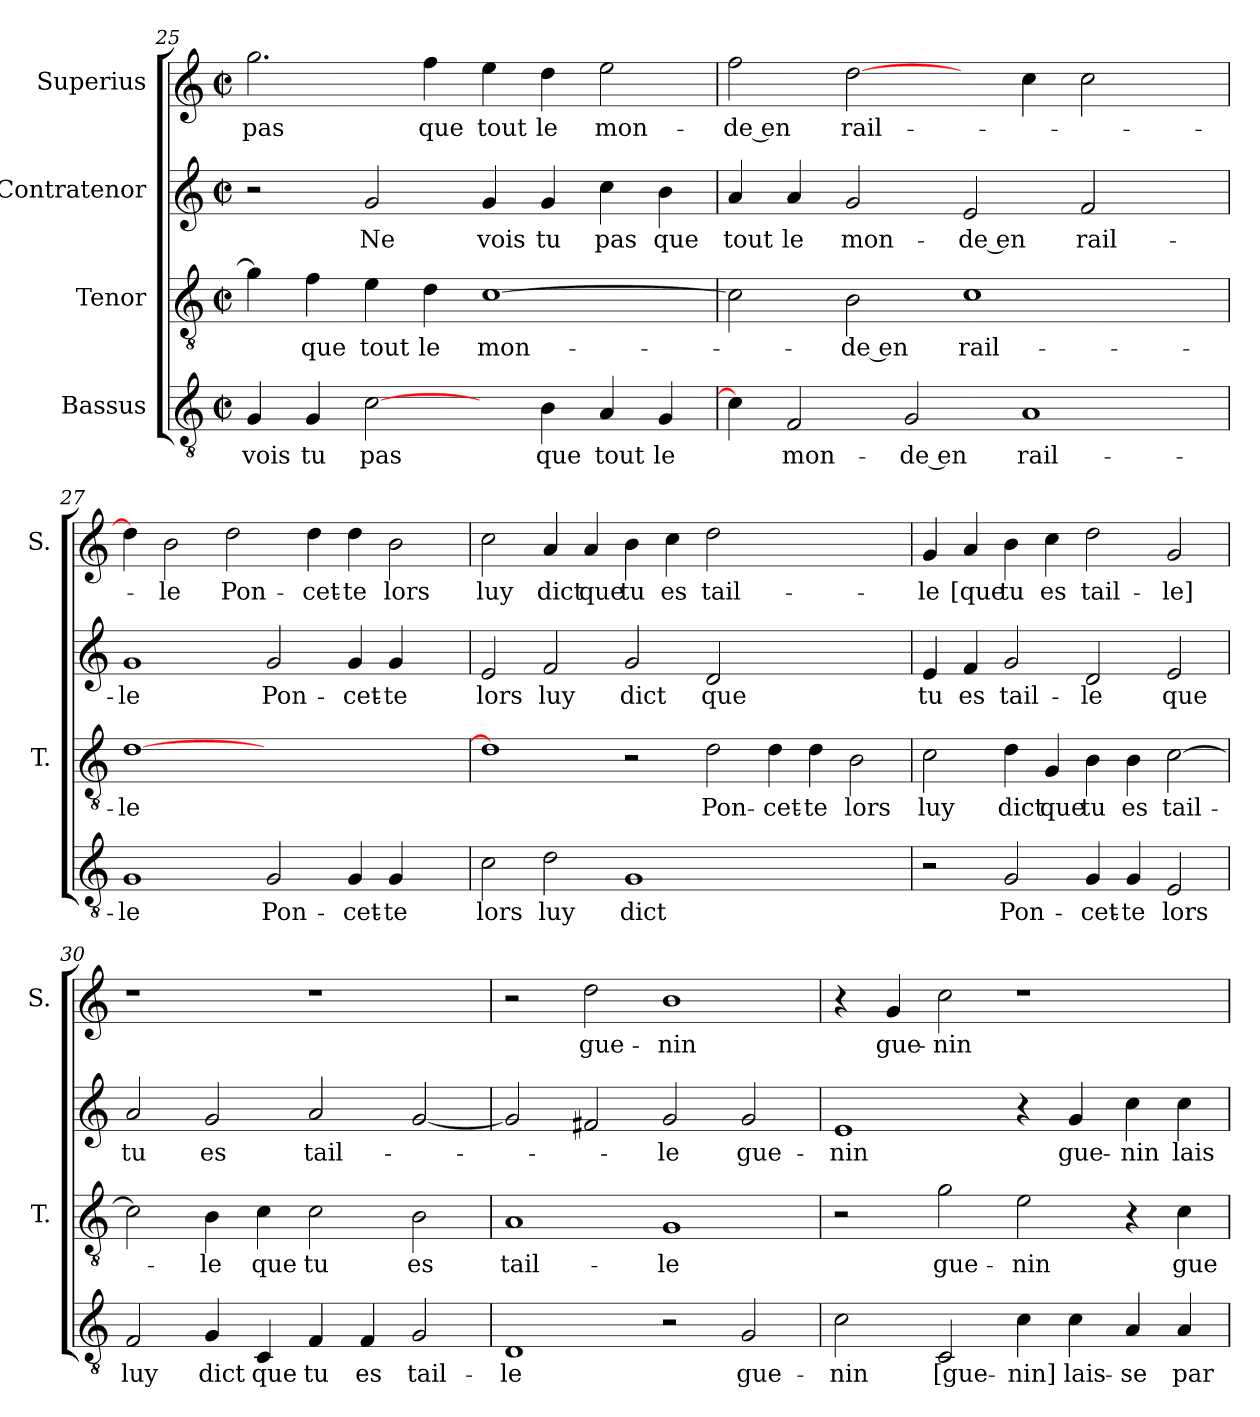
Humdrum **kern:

**kern	**text	**kern	**text	**kern	**text	**kern	**text
*part4	*part4	*part3	*part3	*part2	*part2	*part1	*part1
*staff4	*staff4	*staff3	*staff3	*staff2	*staff2	*staff1	*staff1
*I"Bassus	*	*I"Tenor	*	*I"Contratenor	*	*I"Superius	*
*	*	*I'T.	*	*	*	*I'S.	*
!!LO:PB:g=z
*clefGv2	*	*clefGv2	*	*clefG2	*	*clefG2	*
*k[]	*	*k[]	*	*k[]	*	*k[]	*
*C:	*	*C:	*	*C:	*	*C:	*
*M2/2	*	*M2/2	*	*M2/2	*	*M2/2	*
*met(c|)	*	*met(c|)	*	*met(c|)	*	*met(c|)	*
=25	=25	=25	=25	=25	=25	=25	=25
4G/	vois	4g\]	.	2r	.	2.gg\	pas
4G/	tu	4f\	que	.	.	.	.
[2c\	pas	4e\	tout	2g/	Ne	.	.
.	.	4d\	le	.	.	4ff\	que
4ryy	.	[1c\	mon-	4g/	vois	4ee\	tout
4B\	que	.	.	4g/	tu	4dd\	le
4A/	tout	.	.	4cc\	pas	2ee\	mon-
4G/	le	.	.	4b\	que	.	.
=26	=26	=26	=26	=26	=26	=26	=26
4c\]	.	2c\]	.	4a/	tout	2ff\	-de en
2F/	mon-	.	.	4a/	le	.	.
.	.	2B\	-de en	2g/	mon-	[2dd\	rail-
2G/	-de en	.	.	.	.	.	.
.	.	1c\	rail-	2e/	-de en	4ryy	.
1A/	rail-	.	.	.	.	4cc\	.
.	.	.	.	2f/	rail-	2cc\	.
.	.	4ryy	.	4ryy	.	4ryy	.
=27	=27	=27	=27	=27	=27	=27	=27
1G/	-le	[1d\	-le	1g/	-le	4dd\]	.
.	.	.	.	.	.	2b\	-le
.	.	.	.	.	.	2dd\	Pon-
2G/	Pon-	1ryy	.	2g/	Pon-	.	.
.	.	.	.	.	.	4dd\	-cet-
4G/	-cet-	.	.	4g/	-cet-	4dd\	-te
4G/	-te	.	.	4g/	-te	2b\	lors
4ryy	.	4ryy	.	4ryy	.	.	.
=28	=28	=28	=28	=28	=28	=28	=28
2c\	lors	1d\]	.	2e/	lors	2cc\	luy
2d\	luy	.	.	2f/	luy	4a/	dict
.	.	.	.	.	.	4a/	que
1G/	dict	2r	.	2g/	dict	4b\	tu
.	.	.	.	.	.	4cc\	es
.	.	2d\	Pon-	2d/	que	2dd\	tail-
1ryy	.	4d\	-cet-	1ryy	.	1ryy	.
.	.	4d\	-te	.	.	.	.
.	.	2B\	lors	.	.	.	.
!!LO:LB:g=z
=29	=29	=29	=29	=29	=29	=29	=29
2r	.	2c\	luy	4e/	tu	4g/	-le
.	.	.	.	4f/	es	4a/	[que
2G/	Pon-	4d\	dict	2g/	tail-	4b\	tu
.	.	4G/	que	.	.	4cc\	es
4G/	-cet-	4B\	tu	2d/	-le	2dd\	tail-
4G/	-te	4B\	es	.	.	.	.
2E/	lors	[2c\	tail-	2e/	que	2g/	-le]
=30	=30	=30	=30	=30	=30	=30	=30
2F/	luy	2c\]	.	2a/	tu	1r	.
4G/	dict	4B\	-le	2g/	es	.	.
4C/	que	4c\	que	.	.	.	.
4F/	tu	2c\	tu	2a/	tail-	1r	.
4F/	es	.	.	.	.	.	.
2G/	tail-	2B\	es	[2g/	.	.	.
=31	=31	=31	=31	=31	=31	=31	=31
1D/	-le	1A/	tail-	2g/]	.	2r	.
.	.	.	.	2f#X/	.	2dd\	gue-
2r	.	1G/	-le	2g/	-le	1b\	-nin
2G/	gue-	.	.	2g/	gue-	.	.
=32	=32	=32	=32	=32	=32	=32	=32
2c\	-nin	2r	.	1e/	-nin	4r	.
.	.	.	.	.	.	4g/	gue-
2C/	[gue-	2g\	gue-	.	.	2cc\	-nin
4c\	-nin]	2e\	-nin	4r	.	1r	.
4c\	lais-	.	.	4g/	gue-	.	.
4A/	-se	4r	.	4cc\	-nin	.	.
4A/	par-	4c\	gue-	4cc\	lais-	.	.
=	=	=	=	=	=	=	=
*-	*-	*-	*-	*-	*-	*-	*-
